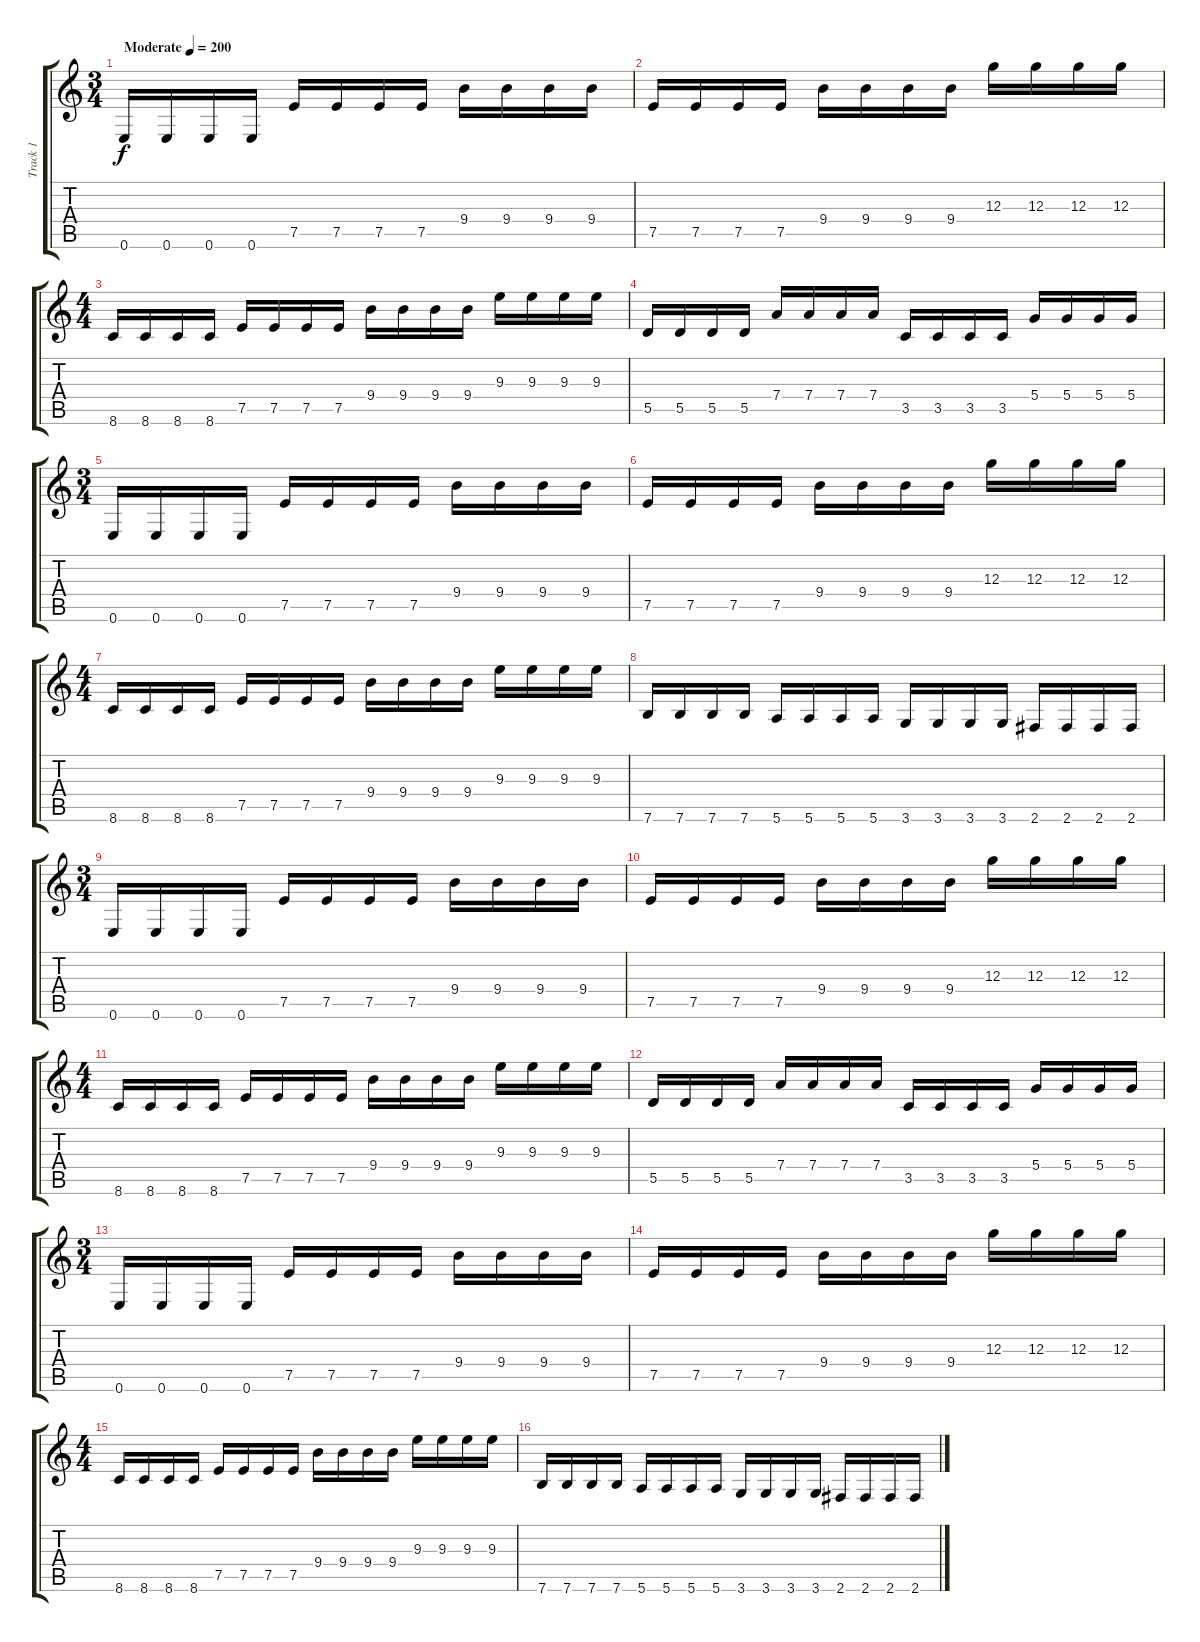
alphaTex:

\track ("Track 1" "Track 1") {instrument distortionguitar}
\staff {score tabs}
\tuning (E4 B3 G3 D3 A2 E2) {hide}
\ts (3 4)
\tempo (200 "Moderate")
\clef g2
\ks c
0.6.16{dy f instrument distortionguitar} 0.6.16 0.6.16 0.6.16 7.5.16 7.5.16 7.5.16 7.5.16 9.4.16 9.4.16 9.4.16 9.4.16 |
7.5.16 7.5.16 7.5.16 7.5.16 9.4.16 9.4.16 9.4.16 9.4.16 12.3.16 12.3.16 12.3.16 12.3.16 |
\ts (4 4)
8.6.16 8.6.16 8.6.16 8.6.16 7.5.16 7.5.16 7.5.16 7.5.16 9.4.16 9.4.16 9.4.16 9.4.16 9.3.16 9.3.16 9.3.16 9.3.16 |
5.5.16 5.5.16 5.5.16 5.5.16 7.4.16 7.4.16 7.4.16 7.4.16 3.5.16 3.5.16 3.5.16 3.5.16 5.4.16 5.4.16 5.4.16 5.4.16 |
\ts (3 4)
0.6.16 0.6.16 0.6.16 0.6.16 7.5.16 7.5.16 7.5.16 7.5.16 9.4.16 9.4.16 9.4.16 9.4.16 |
7.5.16 7.5.16 7.5.16 7.5.16 9.4.16 9.4.16 9.4.16 9.4.16 12.3.16 12.3.16 12.3.16 12.3.16 |
\ts (4 4)
8.6.16 8.6.16 8.6.16 8.6.16 7.5.16 7.5.16 7.5.16 7.5.16 9.4.16 9.4.16 9.4.16 9.4.16 9.3.16 9.3.16 9.3.16 9.3.16 |
7.6.16 7.6.16 7.6.16 7.6.16 5.6.16 5.6.16 5.6.16 5.6.16 3.6.16 3.6.16 3.6.16 3.6.16 2.6.16 2.6.16 2.6.16 2.6.16 |
\ts (3 4)
0.6.16 0.6.16 0.6.16 0.6.16 7.5.16 7.5.16 7.5.16 7.5.16 9.4.16 9.4.16 9.4.16 9.4.16 |
7.5.16 7.5.16 7.5.16 7.5.16 9.4.16 9.4.16 9.4.16 9.4.16 12.3.16 12.3.16 12.3.16 12.3.16 |
\ts (4 4)
8.6.16 8.6.16 8.6.16 8.6.16 7.5.16 7.5.16 7.5.16 7.5.16 9.4.16 9.4.16 9.4.16 9.4.16 9.3.16 9.3.16 9.3.16 9.3.16 |
5.5.16 5.5.16 5.5.16 5.5.16 7.4.16 7.4.16 7.4.16 7.4.16 3.5.16 3.5.16 3.5.16 3.5.16 5.4.16 5.4.16 5.4.16 5.4.16 |
\ts (3 4)
0.6.16 0.6.16 0.6.16 0.6.16 7.5.16 7.5.16 7.5.16 7.5.16 9.4.16 9.4.16 9.4.16 9.4.16 |
7.5.16 7.5.16 7.5.16 7.5.16 9.4.16 9.4.16 9.4.16 9.4.16 12.3.16 12.3.16 12.3.16 12.3.16 |
\ts (4 4)
8.6.16 8.6.16 8.6.16 8.6.16 7.5.16 7.5.16 7.5.16 7.5.16 9.4.16 9.4.16 9.4.16 9.4.16 9.3.16 9.3.16 9.3.16 9.3.16 |
7.6.16 7.6.16 7.6.16 7.6.16 5.6.16 5.6.16 5.6.16 5.6.16 3.6.16 3.6.16 3.6.16 3.6.16 2.6.16 2.6.16 2.6.16 2.6.16
